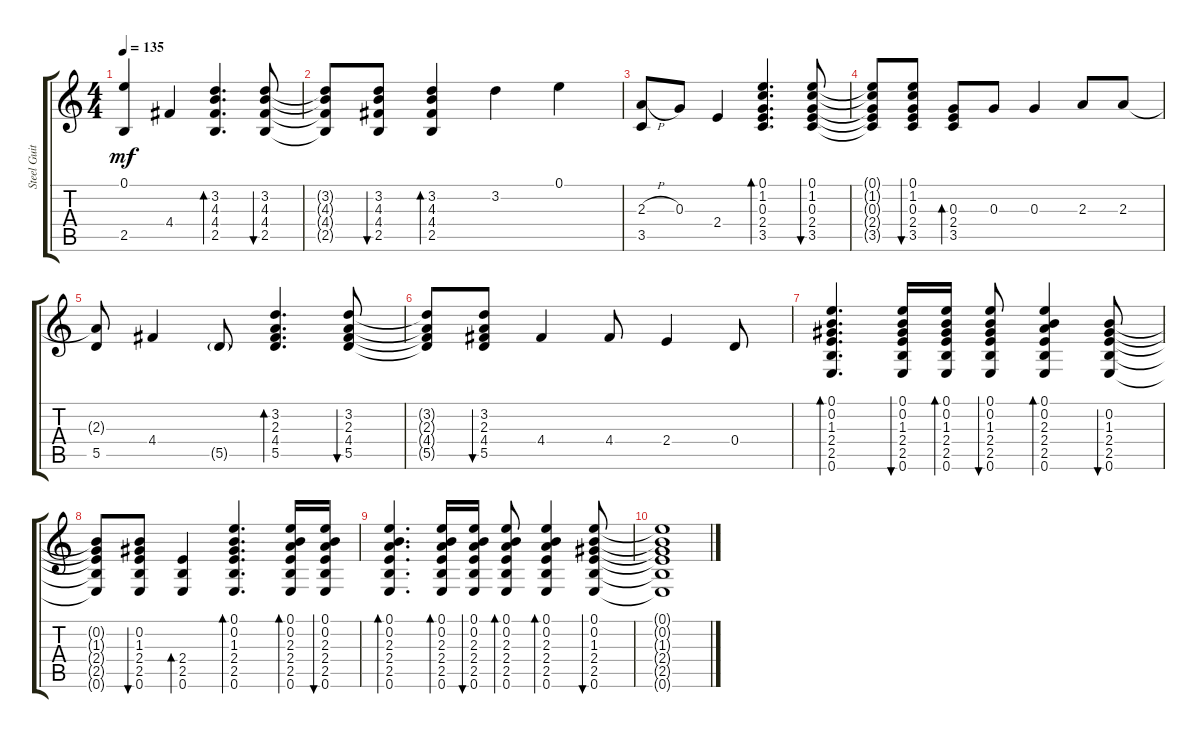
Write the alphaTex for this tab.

\track ("Steel Guitar" "Steel Guit") {instrument acousticguitarsteel}
\staff {score tabs}
\tuning (E4 B3 G3 D3 A2 E2) {hide}
\ts (4 4)
\tempo 135
\clef g2
\ks c
(0.1 2.5).4{dy mf} 4.4.4 (3.2 4.3 4.4 2.5).4{d bd 30} (3.2 4.3 4.4 2.5).8{bu 30} |
(3.2{t} 4.3{t} 4.4{t} 2.5{t}).8 (3.2 4.3 4.4 2.5).8{bu 30} (3.2 4.3 4.4 2.5).4{bd 30} 3.2.4 0.1.4 |
(2.3{h} 3.5).8 0.3.8 2.4.4 (0.1 1.2 0.3 2.4 3.5).4{d bd 60} (0.1 1.2 0.3 2.4 3.5).8{bu 60} |
(0.1{t} 1.2{t} 0.3{t} 2.4{t} 3.5{t}).8 (0.1 1.2 0.3 2.4 3.5).8{bu 60} (0.3 2.4 3.5).8{bd 60} 0.3.8 0.3.4 2.3.8 2.3.8 |
(2.3{t} 5.5).8 4.4.4 5.5{g}.8 (3.2 2.3 4.4 5.5).4{d bd 60} (3.2 2.3 4.4 5.5).8{bu 60} |
(3.2{t} 2.3{t} 4.4{t} 5.5{t}).8 (3.2 2.3 4.4 5.5).8{bu 60} 4.4.4 4.4.8 2.4.4 0.4.8 |
(0.1 0.2 1.3 2.4 2.5 0.6).4{d bd 60} (0.1 0.2 1.3 2.4 2.5 0.6).16{bu 30} (0.1 0.2 1.3 2.4 2.5 0.6).16{bd 30} (0.1 0.2 1.3 2.4 2.5 0.6).8{bu 30} (0.1 0.2 2.3 2.4 2.5 0.6).4{bd 30} (0.2 1.3 2.4 2.5 0.6).8{bu 30} |
(0.2{t} 1.3{t} 2.4{t} 2.5{t} 0.6{t}).8 (0.2 1.3 2.4 2.5 0.6).8{bu 30} (2.4 2.5 0.6).4{bd 30} (0.1 0.2 1.3 2.4 2.5 0.6).4{d bd 30} (0.1 0.2 2.3 2.4 2.5 0.6).16{bd 30} (0.1 0.2 2.3 2.4 2.5 0.6).16{bu 30} |
(0.1 0.2 2.3 2.4 2.5 0.6).4{d bd 30} (0.1 0.2 2.3 2.4 2.5 0.6).16{bd 30} (0.1 0.2 2.3 2.4 2.5 0.6).16{bu 30} (0.1 0.2 2.3 2.4 2.5 0.6).8{bd 30} (0.1 0.2 2.3 2.4 2.5 0.6).4{bd 30} (0.1 0.2 1.3 2.4 2.5 0.6).8{bu 30} |
(0.1{t} 0.2{t} 1.3{t} 2.4{t} 2.5{t} 0.6{t}).1
